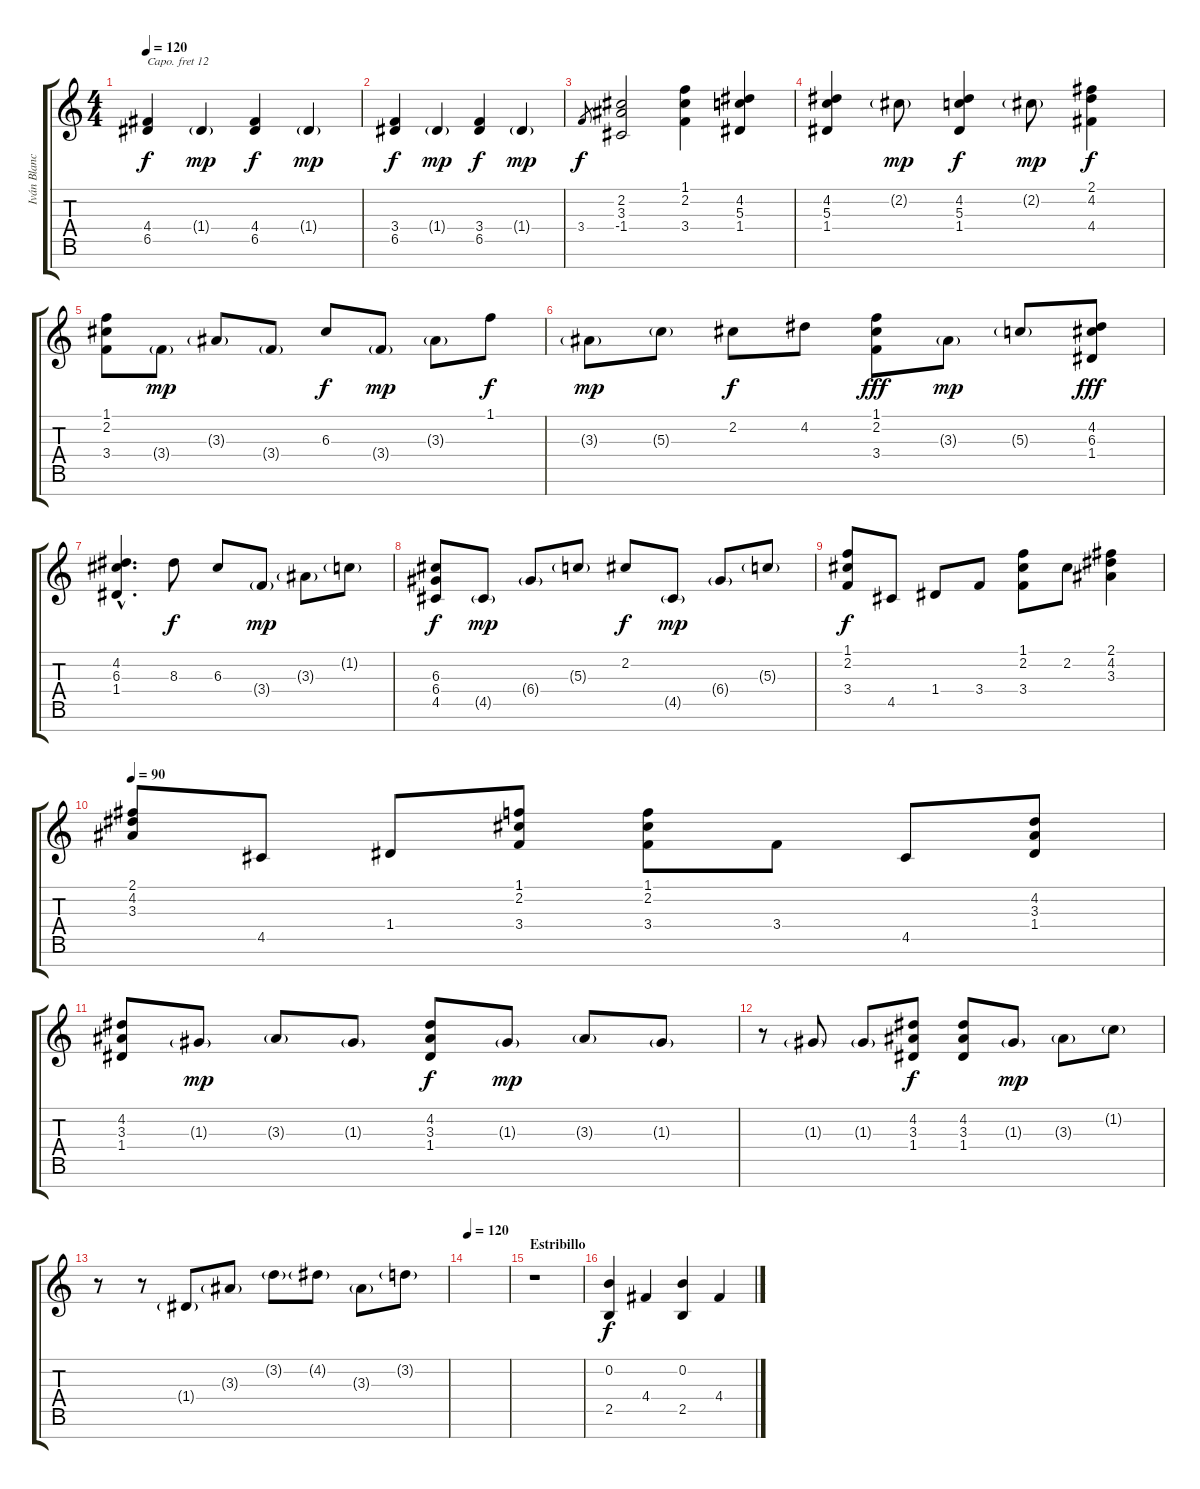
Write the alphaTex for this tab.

\track ("Iván Blanco (Piano \"mano derecha\")" "Iván Blanc") {instrument acousticgrandpiano}
\staff {score tabs}
\capo 12
\tuning (E4 B3 G3 D3 A2 E2 B1) {hide}
\ts (4 4)
\tempo 120
\clef g2
\ks c
(4.4 6.5).4{dy f} 1.4{g}.4{dy mp} (4.4 6.5).4{dy f} 1.4{g}.4{dy mp} |
(3.4 6.5).4{dy f} 1.4{g}.4{dy mp} (3.4 6.5).4{dy f} 1.4{g}.4{dy mp} |
3.4.8{gr dy f} (2.2 3.3 -1.4).2 (1.1 2.2 3.4).4 (4.2 5.3 1.4).4 |
(4.2 5.3 1.4).4 2.2{g}.8{dy mp} (4.2 5.3 1.4).4{dy f} 2.2{g}.8{dy mp} (2.1 4.2 4.4).4{dy f} |
(1.1 2.2 3.4).8 3.4{g}.8{dy mp} 3.3{g}.8 3.4{g}.8 6.3.8{dy f} 3.4{g}.8{dy mp} 3.3{g}.8 1.1.8{dy f} |
3.3{g}.8{dy mp} 5.3{g}.8 2.2.8{dy f} 4.2.8 (1.1 2.2 3.4).8{dy fff} 3.3{g}.8{dy mp} 5.3{g}.8 (4.2 6.3 1.4).8{dy fff} |
(4.2{hac} 6.3{hac} 1.4{hac}).4{d} 8.3.8{dy f} 6.3.8 3.4{g}.8{dy mp} 3.3{g}.8 1.2{g}.8 |
(6.3 6.4 4.5).8{dy f} 4.5{g}.8{dy mp} 6.4{g}.8 5.3{g}.8 2.2.8{dy f} 4.5{g}.8{dy mp} 6.4{g}.8 5.3{g}.8 |
(1.1 2.2 3.4).8{dy f} 4.5.8 1.4.8 3.4.8 (1.1 2.2 3.4).8 2.2.8 (2.1 4.2 3.3).4 |
\tempo 90
(2.1 4.2 3.3).8 4.5.8 1.4.8 (1.1 2.2 3.4).8 (1.1 2.2 3.4).8 3.4.8 4.5.8 (4.2 3.3 1.4).8 |
(4.2 3.3 1.4).8 1.3{g}.8{dy mp} 3.3{g}.8 1.3{g}.8 (4.2 3.3 1.4).8{dy f} 1.3{g}.8{dy mp} 3.3{g}.8 1.3{g}.8 |
r.8 1.3{g}.8 1.3{g}.8 (4.2 3.3 1.4).8{dy f} (4.2 3.3 1.4).8 1.3{g}.8{dy mp} 3.3{g}.8 1.2{g}.8 |
r.8 r.8 1.4{g}.8 3.3{g}.8 3.2{g}.8 4.2{g}.8 3.3{g}.8 3.2{g}.8 |
\tempo 120
|
\section ("" "Estribillo")
r.1 |
(0.2 2.5).4{dy f} 4.4.4 (0.2 2.5).4 4.4.4
